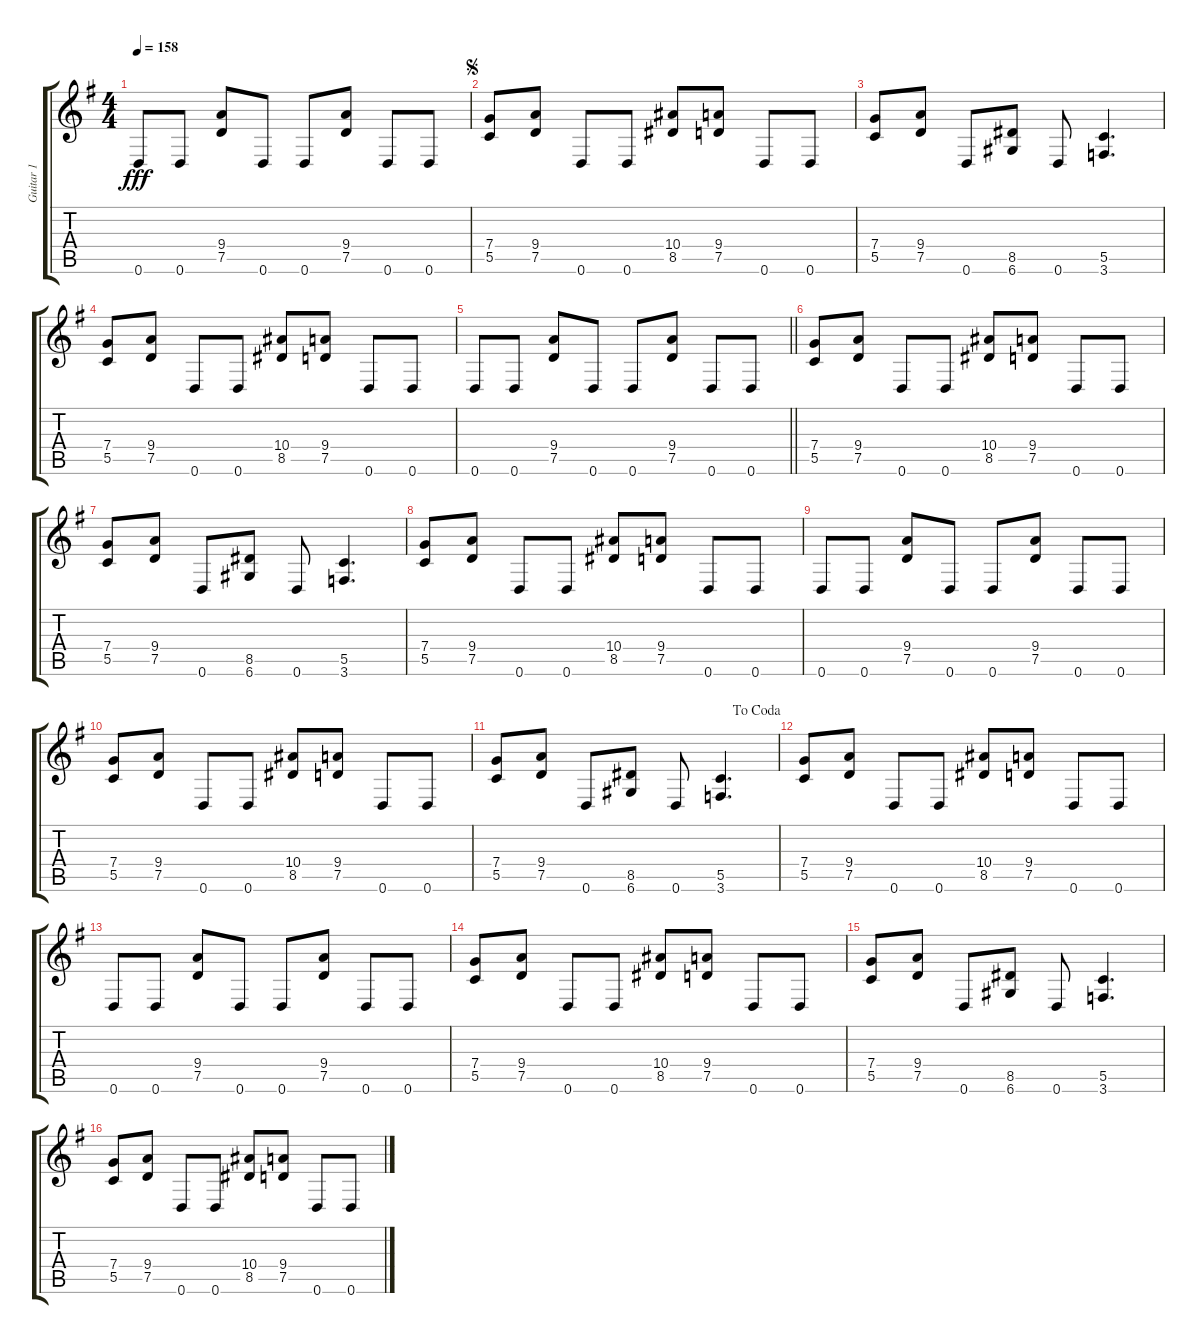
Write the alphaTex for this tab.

\track ("Guitar 1" "Guitar 1") {instrument distortionguitar}
\staff {score tabs}
\tuning (D4 A3 F3 C3 G2 D2) {hide}
\ts (4 4)
\tempo 158
\clef g2
\ks g
0.6.8{dy fff} 0.6.8 (9.4 7.5).8 0.6.8 0.6.8 (9.4 7.5).8 0.6.8 0.6.8 |
\jump segno
(7.4 5.5).8 (9.4 7.5).8 0.6.8 0.6.8 (10.4 8.5).8 (9.4 7.5).8 0.6.8 0.6.8 |
(7.4 5.5).8 (9.4 7.5).8 0.6.8 (8.5 6.6).8 0.6.8 (5.5 3.6).4{d} |
(7.4 5.5).8 (9.4 7.5).8 0.6.8 0.6.8 (10.4 8.5).8 (9.4 7.5).8 0.6.8 0.6.8 |
\barLineRight lightlight
0.6.8 0.6.8 (9.4 7.5).8 0.6.8 0.6.8 (9.4 7.5).8 0.6.8 0.6.8 |
(7.4 5.5).8 (9.4 7.5).8 0.6.8 0.6.8 (10.4 8.5).8 (9.4 7.5).8 0.6.8 0.6.8 |
(7.4 5.5).8 (9.4 7.5).8 0.6.8 (8.5 6.6).8 0.6.8 (5.5 3.6).4{d} |
(7.4 5.5).8 (9.4 7.5).8 0.6.8 0.6.8 (10.4 8.5).8 (9.4 7.5).8 0.6.8 0.6.8 |
0.6.8 0.6.8 (9.4 7.5).8 0.6.8 0.6.8 (9.4 7.5).8 0.6.8 0.6.8 |
(7.4 5.5).8 (9.4 7.5).8 0.6.8 0.6.8 (10.4 8.5).8 (9.4 7.5).8 0.6.8 0.6.8 |
\jump dacoda
(7.4 5.5).8 (9.4 7.5).8 0.6.8 (8.5 6.6).8 0.6.8 (5.5 3.6).4{d} |
(7.4 5.5).8 (9.4 7.5).8 0.6.8 0.6.8 (10.4 8.5).8 (9.4 7.5).8 0.6.8 0.6.8 |
0.6.8 0.6.8 (9.4 7.5).8 0.6.8 0.6.8 (9.4 7.5).8 0.6.8 0.6.8 |
(7.4 5.5).8 (9.4 7.5).8 0.6.8 0.6.8 (10.4 8.5).8 (9.4 7.5).8 0.6.8 0.6.8 |
(7.4 5.5).8 (9.4 7.5).8 0.6.8 (8.5 6.6).8 0.6.8 (5.5 3.6).4{d} |
(7.4 5.5).8 (9.4 7.5).8 0.6.8 0.6.8 (10.4 8.5).8 (9.4 7.5).8 0.6.8 0.6.8
